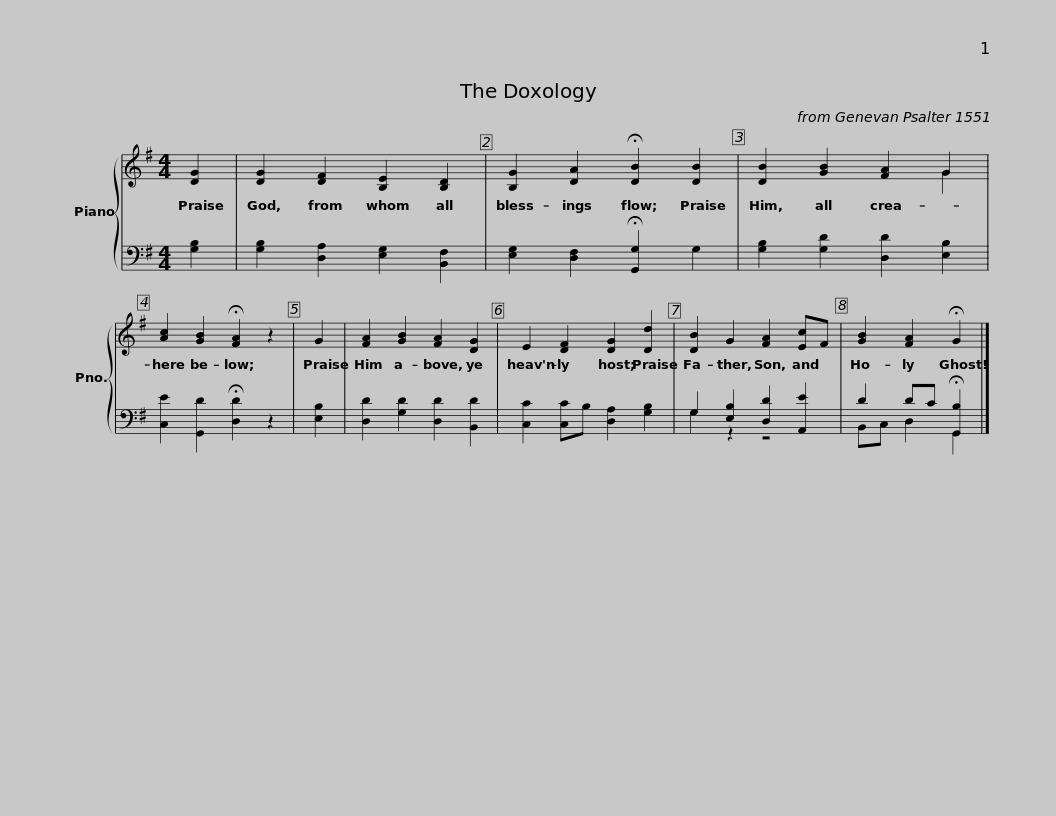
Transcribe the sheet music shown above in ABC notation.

X:1
%%score { ( 1 3 ) | ( 2 4 ) }
L:1/8
M:4/4
I:linebreak $
K:G
V:1 treble
V:3 treble
V:2 bass
V:4 bass
V:1
 [DG]2 | [DG]2 [DF]2 [B,E]2 [B,D]2 | [B,G]2 [DA]2 !fermata![DB]2 [DB]2 | [DB]2 [GB]2 [FA]2 G2 | [Ac]2 [GB]2 !fermata![FA]2 z2 | %5
 G2 |$ [FA]2 [GB]2 [FA]2 [DG]2 | E2 [DF]2 [DG]2 [Dd]2 | [DB]2 G2 [FA]2 [Ec]F | [GB]2 [FA]2 !fermata!G2 |] %10
V:2
 [G,B,]2 | [G,B,]2 [D,A,]2 [E,G,]2 [B,,F,]2 | [E,G,]2 [D,F,]2 !fermata![G,,G,]2 G,2 | [G,B,]2 [G,D]2 [D,D]2 [E,B,]2 | [C,E]2 [G,,D]2 !fermata![D,D]2 z2 | %5
 [E,B,]2 |$ [D,D]2 [G,D]2 [D,D]2 [B,,D]2 | [C,C]2 [C,C]B, [D,A,]2 [G,B,]2 | G,2 [E,B,]2 [D,D]2 [A,,E]2 | D2 DC !fermata![G,,B,]2 |] %10
V:3
 x2 | x8 | x8 | x6 G2 | x8 | %5
 x2 |$ x8 | x8 | x8 | x6 |] %10
V:4
 x2 | x8 | x8 | x8 | x8 | %5
 x2 |$ x8 | x8 | G,2 z2 z4 | B,,C, D,2 G,,2 |] %10
